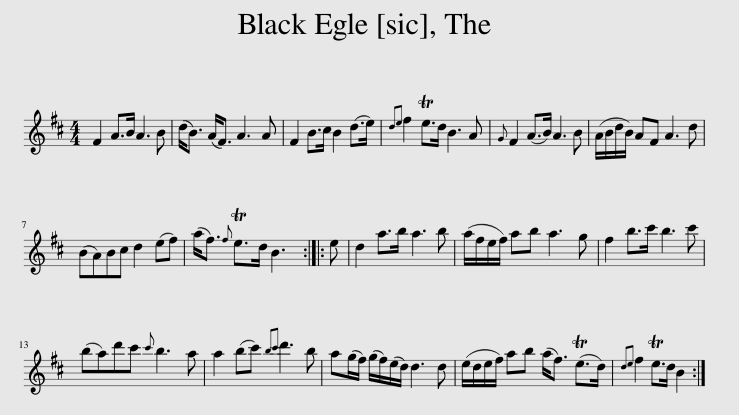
X:1
L:1/8
M:4/4
I:linebreak $
K:D
V:1 treble
V:1
 F2 A>B A3 B | (d<B) (A<F) A3 A | F2 B>c B2 (d>e) |{de} f2 Te>d B3 A |{G} F2 (A>B) A3 B | %5
 (A/B/d/B/) AF A3 d |$ (BA)Bc d2 (ef) | (a<f){f} Te>d B3 :: e | d2 a>b a3 b | %10
 (a/f/e/f/) ab a3 g | f2 b>c' b3 c' |$ (ba)d'c'{c'} b3 a | a2 (bc'){bc'} d'3 b | a(g/f/) (g/f/)(e/d/) d3 d | %15
 (e/d/e/f/) ab (a<f) (Te>d) |{de} f2 Te>d B2 :| %17
